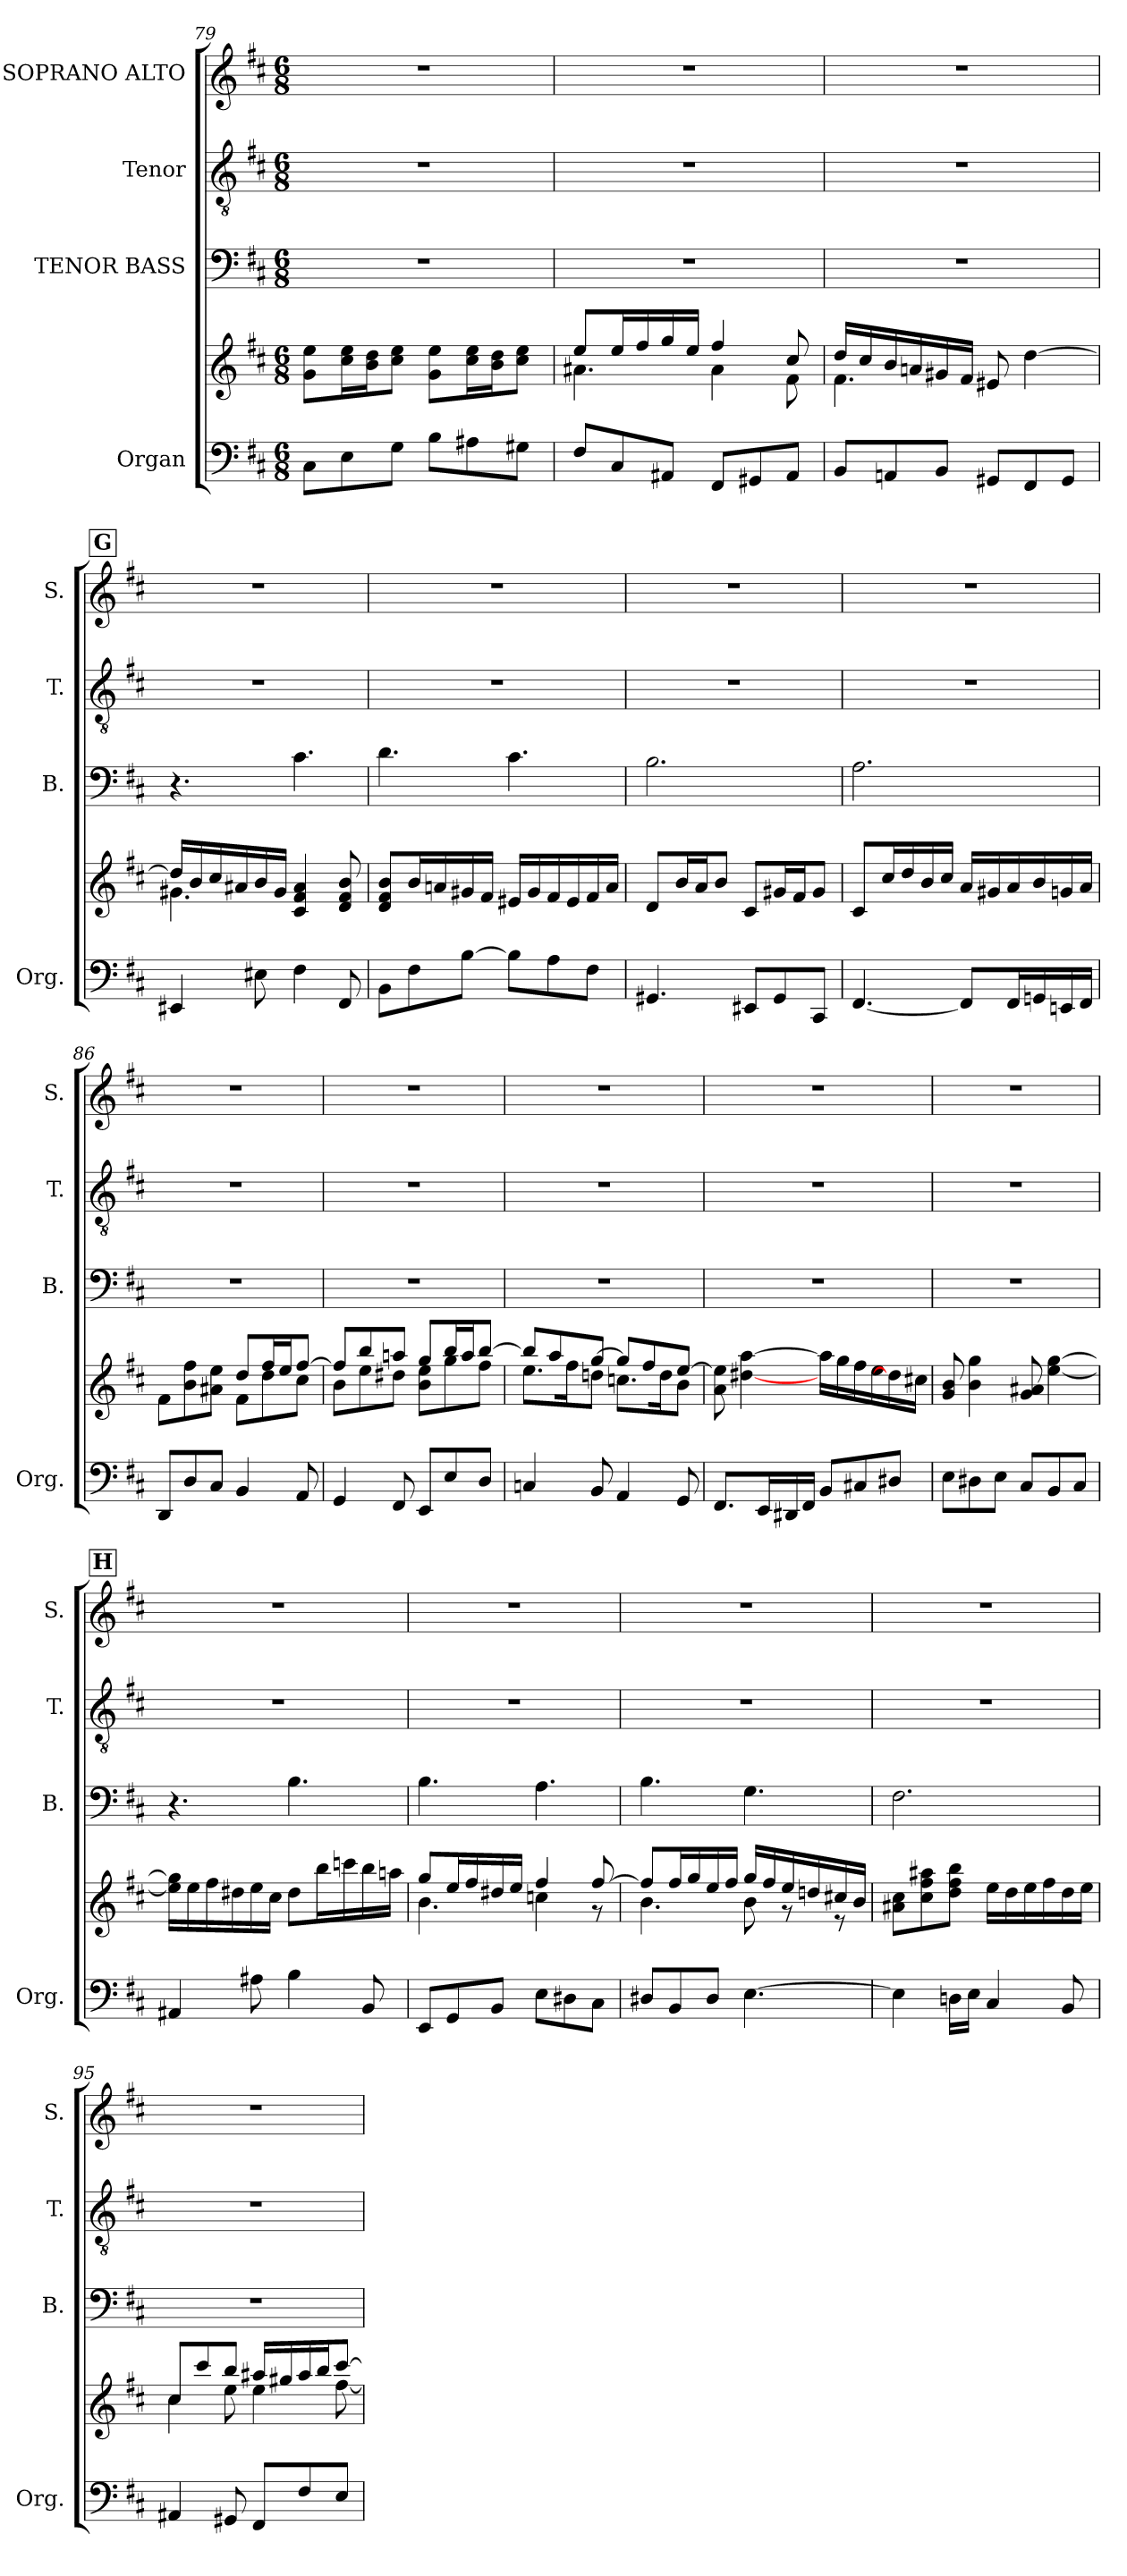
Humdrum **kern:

**kern	**kern	**kern	**kern	**kern
*part4	*part4	*part3	*part2	*part1
*staff5	*staff4	*staff3	*staff2	*staff1
*I"Organ	*	*I"TENOR BASS	*I"Tenor	*I"SOPRANO ALTO
*I'Org.	*	*I'B.	*I'T.	*I'S.
*clefF4	*clefG2	*clefF4	*clefGv2	*clefG2
*	*	*	*ITrd7c12	*
*k[f#c#]	*k[f#c#]	*k[f#c#]	*k[f#c#]	*k[f#c#]
*D:	*D:	*D:	*D:	*D:
*M6/8	*M6/8	*M6/8	*M6/8	*M6/8
=79	=79	=79	=79	=79
!	!	!LO:N:vis=1	!LO:N:vis=1	!LO:N:vis=1
8C#i\L	8gi\ 8eeiL	2.r	2.r	2.r
8Ei\	16cc#i\ 16eeiL	.	.	.
.	16bi\ 16ddiJ	.	.	.
8Gi\J	8cc#i\ 8eeiJ	.	.	.
8Bi\L	8gi\ 8eeiL	.	.	.
8A#Xi\	16cc#i\ 16eeiL	.	.	.
.	16bi\ 16ddiJ	.	.	.
8G#Xi\J	8cc#i\ 8eeiJ	.	.	.
=80	=80	=80	=80	=80
*	*^	*	*	*
!	!	!	!LO:N:vis=1	!LO:N:vis=1	!LO:N:vis=1
8F#i/L	8eei/L	4.a#Xi\	2.r	2.r	2.r
8C#i/	16eei/L	.	.	.	.
.	16ff#i/	.	.	.	.
8AA#Xi/J	16ggi/	.	.	.	.
.	16eei/JJ	.	.	.	.
8FF#i/L	4ff#i/	4a#i\	.	.	.
8GG#Xi/	.	.	.	.	.
8AA#i/J	8cc#i/	8f#i\	.	.	.
!!LO:LB:g=z
=81	=81	=81	=81	=81	=81
!	!	!	!LO:N:vis=1	!LO:N:vis=1	!LO:N:vis=1
8BBi/L	16ddi/LL	4.f#i\	2.r	2.r	2.r
.	16cc#i/	.	.	.	.
8AAni/	16bi/	.	.	.	.
.	16ani/	.	.	.	.
8BBi/J	16g#Xi/	.	.	.	.
.	16f#i/JJ	.	.	.	.
8GG#Xi/L	8e#Xi/	4.ryy	.	.	.
8FF#i/	[4ddi\	.	.	.	.
8GG#i/J	.	.	.	.	.
!!LO:REH:place=s1:B:color=#000000:enc=box:fs=17.1407:t=G
=82	=82	=82	=82	=82	=82
!	!	!	!	!LO:N:vis=1	!LO:N:vis=1
4EE#Xi/	16ddi/LL]	4.g#Xi\	4.r	2.r	2.r
.	16bi/	.	.	.	.
.	16cc#i/	.	.	.	.
.	16a#Xi/	.	.	.	.
8E#Xi\	16bi/	.	.	.	.
.	16g#i/JJ	.	.	.	.
4F#i\	4c#i/ 4f#i 4a#i	4.ryy	4.c#i\	.	.
8FF#i/	8di/ 8f#i 8bi	.	.	.	.
*	*v	*v	*	*	*
=83	=83	=83	=83	=83
!	!	!	!LO:N:vis=1	!LO:N:vis=1
8BBi\L	8di/ 8f#i 8biL	4.di\	2.r	2.r
8F#i\	16bi/L	.	.	.
.	16ani/	.	.	.
[8Bi\J	16g#Xi/	.	.	.
.	16f#i/JJ	.	.	.
8Bi\L]	16e#Xi/LL	4.c#i\	.	.
.	16g#i/	.	.	.
8Ai\	16f#i/	.	.	.
.	16e#i/	.	.	.
8F#i\J	16f#i/	.	.	.
.	16ai/JJ	.	.	.
=84	=84	=84	=84	=84
!	!	!	!LO:N:vis=1	!LO:N:vis=1
4.GG#Xi/	8di/L	2.Bi\	2.r	2.r
.	16bi/L	.	.	.
.	16ai/J	.	.	.
.	8bi/J	.	.	.
8EE#Xi/L	8c#i/L	.	.	.
8GG#i/	16g#Xi/L	.	.	.
.	16f#i/J	.	.	.
8CC#i/J	8g#i/J	.	.	.
=85	=85	=85	=85	=85
!	!	!	!LO:N:vis=1	!LO:N:vis=1
[4.FF#i/	8c#i/L	2.Ai\	2.r	2.r
.	16cc#i/L	.	.	.
.	16ddi/	.	.	.
.	16bi/	.	.	.
.	16cc#i/JJ	.	.	.
8FF#i/L]	16ai/LL	.	.	.
.	16g#Xi/	.	.	.
16FF#i/L	16ai/	.	.	.
16GGni/	16bi/	.	.	.
16EEni/	16gni/	.	.	.
16FF#i/JJ	16ai/JJ	.	.	.
!!LO:LB:g=z
=86	=86	=86	=86	=86
*	*^	*	*	*
!	!	!	!LO:N:vis=1	!LO:N:vis=1	!LO:N:vis=1
8DDi/L	8f#i\L	4.ryy	2.r	2.r	2.r
8Di/	8bi\ 8ff#i	.	.	.	.
8C#i/J	8a#Xi\ 8eeiJ	.	.	.	.
4BBi/	8ddi/L	8f#i\L	.	.	.
.	16ff#i/L	8ddi\	.	.	.
.	16eei/J	.	.	.	.
8AAi/	[8ff#i/J	8cc#i\J	.	.	.
=87	=87	=87	=87	=87	=87
!	!	!	!LO:N:vis=1	!LO:N:vis=1	!LO:N:vis=1
4GGi/	8ff#i/L]	8bi\L	2.r	2.r	2.r
.	8bbi/	8eei\	.	.	.
8FF#i/	8aani/J	8dd#Xi\J	.	.	.
8EEi/L	8ggi/L	8bi\ 8eeiL	.	.	.
8Ei/	16bbi/L	8ggi\	.	.	.
.	16aai/J	.	.	.	.
8Di/J	[8bbi/J	8ff#i\J	.	.	.
=88	=88	=88	=88	=88	=88
!	!	!	!LO:N:vis=1	!LO:N:vis=1	!LO:N:vis=1
4Cni/	8bbi/L]	8.eei\L	2.r	2.r	2.r
.	8aai/	.	.	.	.
.	.	16ff#i\k	.	.	.
8BBi/	[8ggi/J	8ddni\J	.	.	.
4AAi/	8ggi/L]	8.ccni\L	.	.	.
.	8ff#i/	.	.	.	.
.	.	16ddi\k	.	.	.
8GGi/	[8eei/J	8bi\J	.	.	.
=89	=89	=89	=89	=89	=89
!	!	!	!LO:N:vis=1	!LO:N:vis=1	!LO:N:vis=1
*	*v	*v	*	*	*
8.FF#i/L	8ai\ 8eei]	2.r	2.r	2.r
.	[4dd#Xi\ [4aai	.	.	.
16EEi/L	.	.	.	.
16DD#Xi/	.	.	.	.
16FF#i/JJ	.	.	.	.
8BBi/L	16aai\LL]	.	.	.
.	16ggi\	.	.	.
8C#Xi/	16ff#i\	.	.	.
.	16eei\	.	.	.
8D#Xi/J	16dd#i\]	.	.	.
.	16cc#Xi\JJ	.	.	.
=90	=90	=90	=90	=90
!	!	!LO:N:vis=1	!LO:N:vis=1	!LO:N:vis=1
8Ei\L	8gi/ 8bi	2.r	2.r	2.r
8D#Xi\	4bi\ 4ggi	.	.	.
8Ei\J	.	.	.	.
8C#i/L	8gi/ 8a#Xi	.	.	.
8BBi/	[4eei\ [4ggi	.	.	.
8C#i/J	.	.	.	.
!!LO:LB:g=z
!!LO:REH:place=s1:B:color=#000000:enc=box:fs=17.1407:t=H
=91	=91	=91	=91	=91
!	!	!	!LO:N:vis=1	!LO:N:vis=1
4AA#Xi/	16eei\] 16ggi]LL	4.r	2.r	2.r
.	16eei\	.	.	.
.	16ff#i\	.	.	.
.	16dd#Xi\	.	.	.
8A#Xi\	16eei\	.	.	.
.	16cc#i\JJ	.	.	.
4Bi\	8dd#i\L	4.Bi\	.	.
.	16bbi\L	.	.	.
.	16cccni\	.	.	.
8BBi/	16bbi\	.	.	.
.	16aani\JJ	.	.	.
=92	=92	=92	=92	=92
*	*^	*	*	*
!	!	!	!	!LO:N:vis=1	!LO:N:vis=1
8EEi/L	8ggi/L	4.bi\	4.Bi\	2.r	2.r
8GGi/	16eei/L	.	.	.	.
.	16ff#i/	.	.	.	.
8BBi/J	16dd#Xi/	.	.	.	.
.	16eei/JJ	.	.	.	.
8Ei\L	4ff#i/	4ccni\	4.Ai\	.	.
8D#Xi\	.	.	.	.	.
8C#i\J	[8ff#i/	8r	.	.	.
=93	=93	=93	=93	=93	=93
!	!	!	!	!LO:N:vis=1	!LO:N:vis=1
8D#Xi/L	8ff#i/L]	4.bi\	4.Bi\	2.r	2.r
8BBi/	16ff#i/L	.	.	.	.
.	16ggi/	.	.	.	.
8D#i/J	16eei/	.	.	.	.
.	16ff#i/JJ	.	.	.	.
[4.Ei\	16ggi/LL	8bi\	4.Gi\	.	.
.	16ff#i/	.	.	.	.
.	16eei/	8r	.	.	.
.	16ddni/	.	.	.	.
.	16cc#Xi/	8r	.	.	.
.	16bi/JJ	.	.	.	.
*	*v	*v	*	*	*
=94	=94	=94	=94	=94
!	!	!	!LO:N:vis=1	!LO:N:vis=1
4Ei\]	8a#Xi\ 8cc#iL	2.F#i\	2.r	2.r
.	8cc#i\ 8ff#i 8aa#Xi	.	.	.
16Dni\LL	8ddi\ 8ff#i 8bbiJ	.	.	.
16Ei\JJ	.	.	.	.
4C#i/	16eei\LL	.	.	.
.	16ddi\	.	.	.
.	16eei\	.	.	.
.	16ff#i\	.	.	.
8BBi/	16ddi\	.	.	.
.	16eei\JJ	.	.	.
!!LO:LB:g=z
=95	=95	=95	=95	=95
*	*^	*	*	*
!	!	!	!LO:N:vis=1	!LO:N:vis=1	!LO:N:vis=1
4AA#Xi/	8cc#i/L	4cc#i\	2.r	2.r	2.r
.	8ccc#i/	.	.	.	.
8GG#Xi/	8bbi/J	8eei\	.	.	.
8FF#i/L	16aa#Xi/LL	4eei\	.	.	.
.	16gg#Xi/	.	.	.	.
8F#i/	16aa#i/	.	.	.	.
.	16bbi/J	.	.	.	.
8Ei/J	[8ccc#i/J	[8ff#i\	.	.	.
*	*v	*v	*	*	*
=	=	=	=	=
*-	*-	*-	*-	*-
